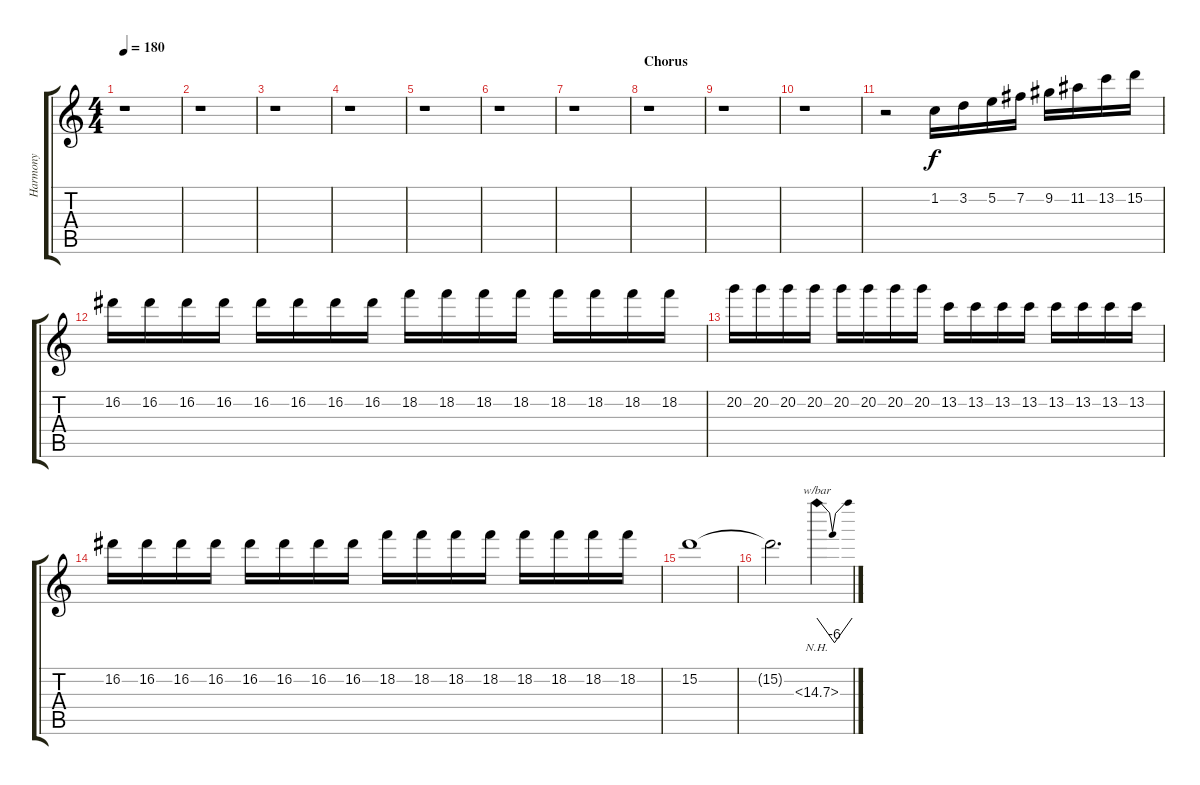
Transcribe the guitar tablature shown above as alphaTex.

\track ("Harmony" "Harmony") {instrument distortionguitar}
\staff {score tabs}
\tuning (E4 B3 G3 D3 A2 D2) {hide}
\ts (4 4)
\tempo 180
\clef g2
\ks c
r.1{dy f} |
r.1 |
r.1 |
r.1 |
r.1 |
r.1 |
r.1 |
\section ("" "Chorus")
r.1 |
r.1 |
r.1 |
r.2 1.2.16 3.2.16 5.2.16 7.2.16 9.2.16 11.2.16 13.2.16 15.2.16 |
16.2.16 16.2.16 16.2.16 16.2.16 16.2.16 16.2.16 16.2.16 16.2.16 18.2.16 18.2.16 18.2.16 18.2.16 18.2.16 18.2.16 18.2.16 18.2.16 |
20.2.16 20.2.16 20.2.16 20.2.16 20.2.16 20.2.16 20.2.16 20.2.16 13.2.16 13.2.16 13.2.16 13.2.16 13.2.16 13.2.16 13.2.16 13.2.16 |
16.2.16 16.2.16 16.2.16 16.2.16 16.2.16 16.2.16 16.2.16 16.2.16 18.2.16 18.2.16 18.2.16 18.2.16 18.2.16 18.2.16 18.2.16 18.2.16 |
15.2.1 |
15.2{t}.2{d} 15.3{nh}.4{tbe (dip default 0 0 10 -24 60 0)}
